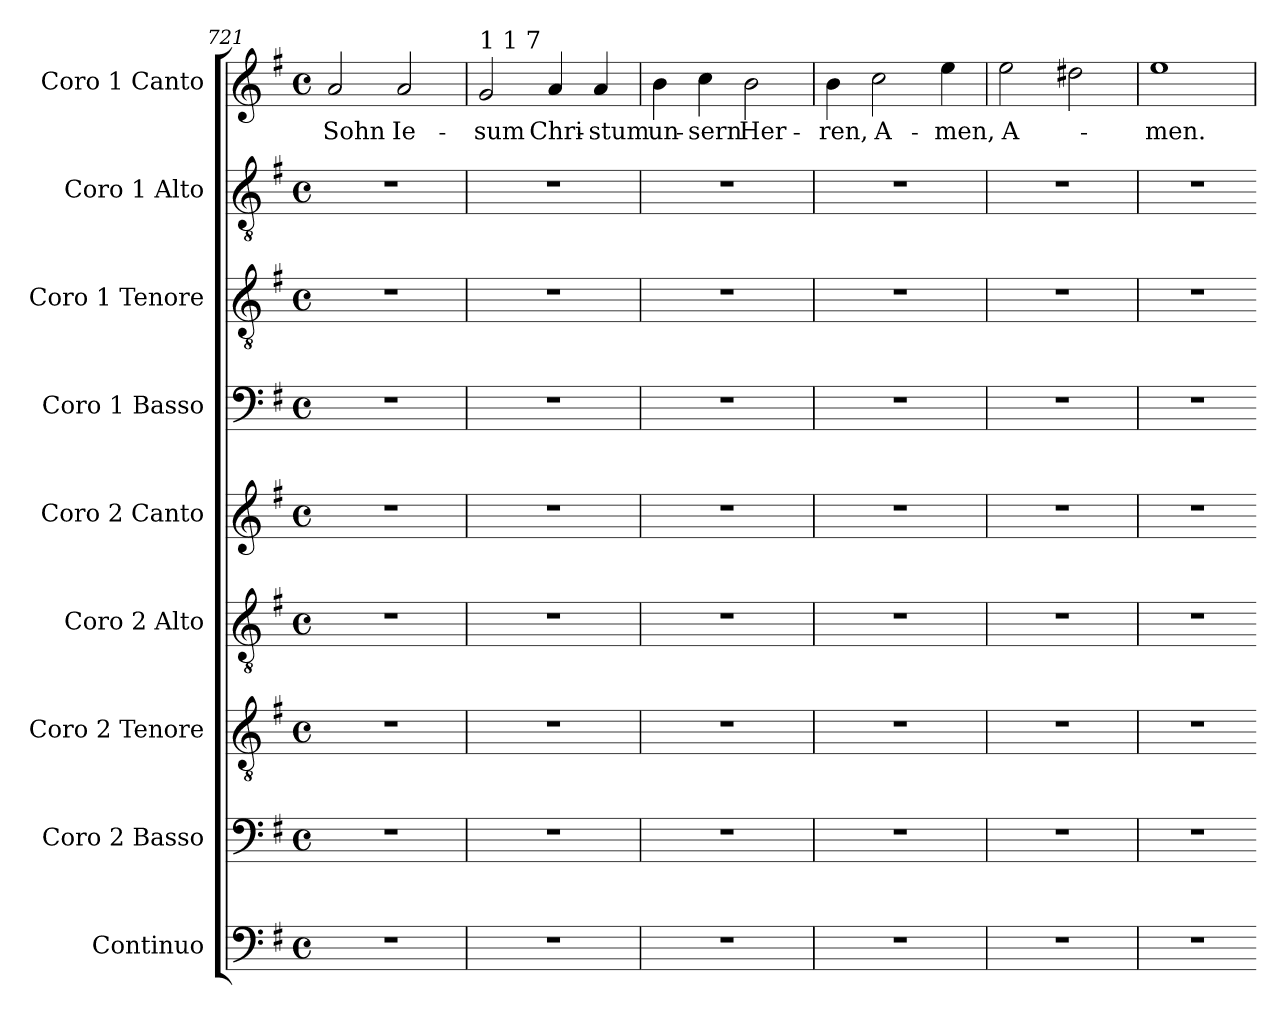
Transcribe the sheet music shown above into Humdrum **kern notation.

**kern	**kern	**kern	**kern	**kern	**kern	**kern	**kern	**kern	**text
*part9	*part8	*part7	*part6	*part5	*part4	*part3	*part2	*part1	*part1
*staff9	*staff8	*staff7	*staff6	*staff5	*staff4	*staff3	*staff2	*staff1	*staff1
*I"Continuo	*I"Coro 2  Basso	*I"Coro 2  Tenore	*I"Coro 2  Alto	*I"Coro 2  Canto	*I"Coro 1  Basso	*I"Coro 1  Tenore	*I"Coro 1  Alto	*I"Coro 1  Canto	*
*clefF4	*clefF4	*clefGv2	*clefGv2	*clefG2	*clefF4	*clefGv2	*clefGv2	*clefG2	*
*k[f#]	*k[f#]	*k[f#]	*k[f#]	*k[f#]	*k[f#]	*k[f#]	*k[f#]	*k[f#]	*
*G:	*G:	*G:	*G:	*G:	*G:	*G:	*G:	*G:	*
*M4/4	*M4/4	*M4/4	*M4/4	*M4/4	*M4/4	*M4/4	*M4/4	*M4/4	*
*met(c)	*met(c)	*met(c)	*met(c)	*met(c)	*met(c)	*met(c)	*met(c)	*met(c)	*
=721	=721	=721	=721	=721	=721	=721	=721	=721	=721
!	!	!	!	!	!	!	!	!	!LO:LY:b:cj
1r	1r	1r	1r	1r	1r	1r	1r	2a/	Sohn
!	!	!	!	!	!	!	!	!	!LO:LY:b:cj
.	.	.	.	.	.	.	.	2a/	Ie-
!!LO:LB:g=z
=722	=722	=722	=722	=722	=722	=722	=722	=722	=722
!	!	!	!	!	!	!	!	!LO:TX:a:t=1 1 7	!
!	!	!	!	!	!	!	!	!	!LO:LY:b:cj
1r	1r	1r	1r	1r	1r	1r	1r	2g/	-sum
!	!	!	!	!	!	!	!	!	!LO:LY:b:cj
.	.	.	.	.	.	.	.	4a/	Chri-
!	!	!	!	!	!	!	!	!	!LO:LY:b:cj
.	.	.	.	.	.	.	.	4a/	-stum
=723	=723	=723	=723	=723	=723	=723	=723	=723	=723
!	!	!	!	!	!	!	!	!	!LO:LY:b:cj
1r	1r	1r	1r	1r	1r	1r	1r	4b\	un-
!	!	!	!	!	!	!	!	!	!LO:LY:b:cj
.	.	.	.	.	.	.	.	4cc\	-sern
!	!	!	!	!	!	!	!	!	!LO:LY:b:cj
.	.	.	.	.	.	.	.	2b\	Her-
=724	=724	=724	=724	=724	=724	=724	=724	=724	=724
!	!	!	!	!	!	!	!	!	!LO:LY:b:cj
1r	1r	1r	1r	1r	1r	1r	1r	4b\	-ren,
!	!	!	!	!	!	!	!	!	!LO:LY:b:cj
.	.	.	.	.	.	.	.	2cc\	A-
!	!	!	!	!	!	!	!	!	!LO:LY:b:cj
.	.	.	.	.	.	.	.	4ee\	-men,
=725	=725	=725	=725	=725	=725	=725	=725	=725	=725
!	!	!	!	!	!	!	!	!	!LO:LY:b:cj
1r	1r	1r	1r	1r	1r	1r	1r	2ee\	A-
.	.	.	.	.	.	.	.	2dd#X\	.
=726	=726	=726	=726	=726	=726	=726	=726	=726	=726
!	!	!	!	!	!	!	!	!	!LO:LY:b:cj
1r	1r	1r	1r	1r	1r	1r	1r	1ee	-men.
=	=	=	=	=	=	=	=	=!	=!
*-	*-	*-	*-	*-	*-	*-	*-	*-	*-
